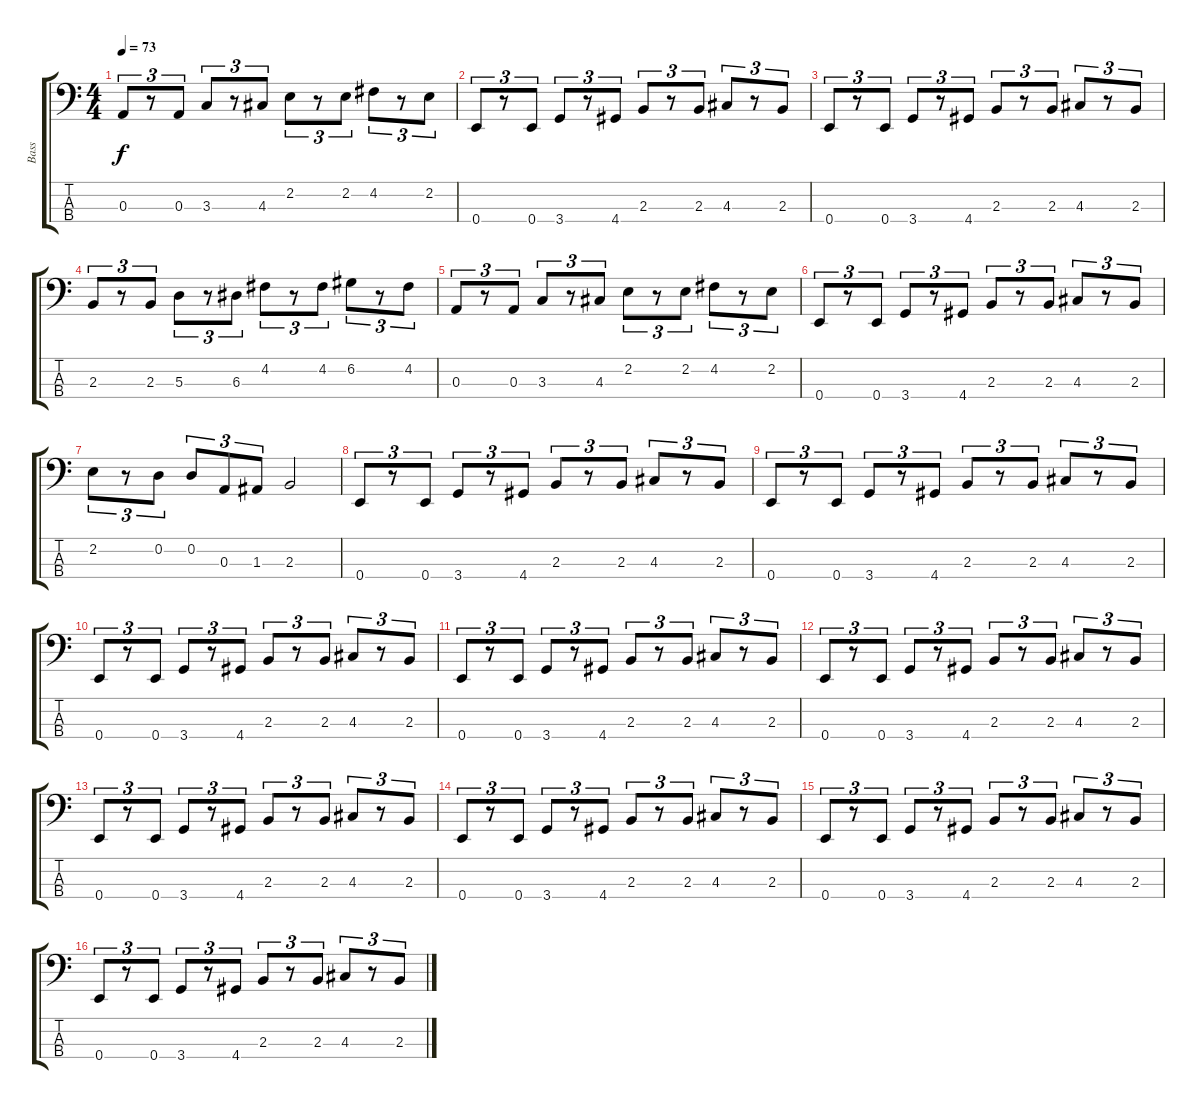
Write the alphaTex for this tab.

\track ("Bass" "Bass") {instrument electricbassfinger}
\staff {score tabs}
\tuning (G2 D2 A1 E1) {hide}
\ts (4 4)
\tempo 73
\clef f4
\ks c
0.3.8{tu (3 2) dy f} r.8{tu (3 2)} 0.3.8{tu (3 2)} 3.3.8{tu (3 2)} r.8{tu (3 2)} 4.3.8{tu (3 2)} 2.2.8{tu (3 2)} r.8{tu (3 2)} 2.2.8{tu (3 2)} 4.2.8{tu (3 2)} r.8{tu (3 2)} 2.2.8{tu (3 2)} |
0.4.8{tu (3 2)} r.8{tu (3 2)} 0.4.8{tu (3 2)} 3.4.8{tu (3 2)} r.8{tu (3 2)} 4.4.8{tu (3 2)} 2.3.8{tu (3 2)} r.8{tu (3 2)} 2.3.8{tu (3 2)} 4.3.8{tu (3 2)} r.8{tu (3 2)} 2.3.8{tu (3 2)} |
0.4.8{tu (3 2)} r.8{tu (3 2)} 0.4.8{tu (3 2)} 3.4.8{tu (3 2)} r.8{tu (3 2)} 4.4.8{tu (3 2)} 2.3.8{tu (3 2)} r.8{tu (3 2)} 2.3.8{tu (3 2)} 4.3.8{tu (3 2)} r.8{tu (3 2)} 2.3.8{tu (3 2)} |
2.3.8{tu (3 2)} r.8{tu (3 2)} 2.3.8{tu (3 2)} 5.3.8{tu (3 2)} r.8{tu (3 2)} 6.3.8{tu (3 2)} 4.2.8{tu (3 2)} r.8{tu (3 2)} 4.2.8{tu (3 2)} 6.2.8{tu (3 2)} r.8{tu (3 2)} 4.2.8{tu (3 2)} |
0.3.8{tu (3 2)} r.8{tu (3 2)} 0.3.8{tu (3 2)} 3.3.8{tu (3 2)} r.8{tu (3 2)} 4.3.8{tu (3 2)} 2.2.8{tu (3 2)} r.8{tu (3 2)} 2.2.8{tu (3 2)} 4.2.8{tu (3 2)} r.8{tu (3 2)} 2.2.8{tu (3 2)} |
0.4.8{tu (3 2)} r.8{tu (3 2)} 0.4.8{tu (3 2)} 3.4.8{tu (3 2)} r.8{tu (3 2)} 4.4.8{tu (3 2)} 2.3.8{tu (3 2)} r.8{tu (3 2)} 2.3.8{tu (3 2)} 4.3.8{tu (3 2)} r.8{tu (3 2)} 2.3.8{tu (3 2)} |
2.2.8{tu (3 2)} r.8{tu (3 2)} 0.2.8{tu (3 2)} 0.2.8{tu (3 2)} 0.3.8{tu (3 2)} 1.3.8{tu (3 2)} 2.3.2 |
0.4.8{tu (3 2)} r.8{tu (3 2)} 0.4.8{tu (3 2)} 3.4.8{tu (3 2)} r.8{tu (3 2)} 4.4.8{tu (3 2)} 2.3.8{tu (3 2)} r.8{tu (3 2)} 2.3.8{tu (3 2)} 4.3.8{tu (3 2)} r.8{tu (3 2)} 2.3.8{tu (3 2)} |
0.4.8{tu (3 2)} r.8{tu (3 2)} 0.4.8{tu (3 2)} 3.4.8{tu (3 2)} r.8{tu (3 2)} 4.4.8{tu (3 2)} 2.3.8{tu (3 2)} r.8{tu (3 2)} 2.3.8{tu (3 2)} 4.3.8{tu (3 2)} r.8{tu (3 2)} 2.3.8{tu (3 2)} |
0.4.8{tu (3 2)} r.8{tu (3 2)} 0.4.8{tu (3 2)} 3.4.8{tu (3 2)} r.8{tu (3 2)} 4.4.8{tu (3 2)} 2.3.8{tu (3 2)} r.8{tu (3 2)} 2.3.8{tu (3 2)} 4.3.8{tu (3 2)} r.8{tu (3 2)} 2.3.8{tu (3 2)} |
0.4.8{tu (3 2)} r.8{tu (3 2)} 0.4.8{tu (3 2)} 3.4.8{tu (3 2)} r.8{tu (3 2)} 4.4.8{tu (3 2)} 2.3.8{tu (3 2)} r.8{tu (3 2)} 2.3.8{tu (3 2)} 4.3.8{tu (3 2)} r.8{tu (3 2)} 2.3.8{tu (3 2)} |
0.4.8{tu (3 2)} r.8{tu (3 2)} 0.4.8{tu (3 2)} 3.4.8{tu (3 2)} r.8{tu (3 2)} 4.4.8{tu (3 2)} 2.3.8{tu (3 2)} r.8{tu (3 2)} 2.3.8{tu (3 2)} 4.3.8{tu (3 2)} r.8{tu (3 2)} 2.3.8{tu (3 2)} |
0.4.8{tu (3 2)} r.8{tu (3 2)} 0.4.8{tu (3 2)} 3.4.8{tu (3 2)} r.8{tu (3 2)} 4.4.8{tu (3 2)} 2.3.8{tu (3 2)} r.8{tu (3 2)} 2.3.8{tu (3 2)} 4.3.8{tu (3 2)} r.8{tu (3 2)} 2.3.8{tu (3 2)} |
0.4.8{tu (3 2)} r.8{tu (3 2)} 0.4.8{tu (3 2)} 3.4.8{tu (3 2)} r.8{tu (3 2)} 4.4.8{tu (3 2)} 2.3.8{tu (3 2)} r.8{tu (3 2)} 2.3.8{tu (3 2)} 4.3.8{tu (3 2)} r.8{tu (3 2)} 2.3.8{tu (3 2)} |
0.4.8{tu (3 2)} r.8{tu (3 2)} 0.4.8{tu (3 2)} 3.4.8{tu (3 2)} r.8{tu (3 2)} 4.4.8{tu (3 2)} 2.3.8{tu (3 2)} r.8{tu (3 2)} 2.3.8{tu (3 2)} 4.3.8{tu (3 2)} r.8{tu (3 2)} 2.3.8{tu (3 2)} |
0.4.8{tu (3 2)} r.8{tu (3 2)} 0.4.8{tu (3 2)} 3.4.8{tu (3 2)} r.8{tu (3 2)} 4.4.8{tu (3 2)} 2.3.8{tu (3 2)} r.8{tu (3 2)} 2.3.8{tu (3 2)} 4.3.8{tu (3 2)} r.8{tu (3 2)} 2.3.8{tu (3 2)}
